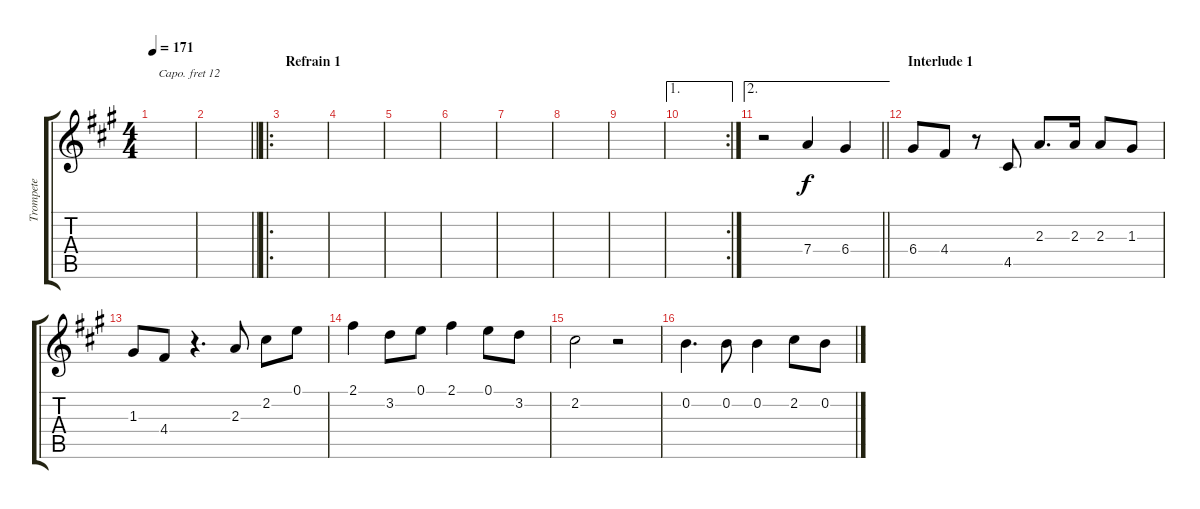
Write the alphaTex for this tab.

\track ("Trompete" "Trompete") {instrument trumpet}
\staff {score tabs}
\capo 12
\tuning (E4 B3 G3 D3 A2 E2) {hide}
\ts (4 4)
\tempo 171
\clef g2
\ks f#minor
|
\barLineRight lightlight
|
\ro
\section ("" "Refrain 1")
|
|
|
|
|
|
|
\ae 1
\rc 2
|
\ae 2
\barLineRight lightlight
r.2 7.4.4 6.4.4 |
\section ("" "Interlude 1")
6.4.8 4.4.8 r.8 4.5.8 2.3.8{d} 2.3.16 2.3.8 1.3.8 |
1.3.8 4.4.8 r.4{d} 2.3.8 2.2.8 0.1.8 |
2.1.4 3.2.8 0.1.8 2.1.4 0.1.8 3.2.8 |
2.2.2 r.2 |
0.2.4{d} 0.2.8 0.2.4 2.2.8 0.2.8
